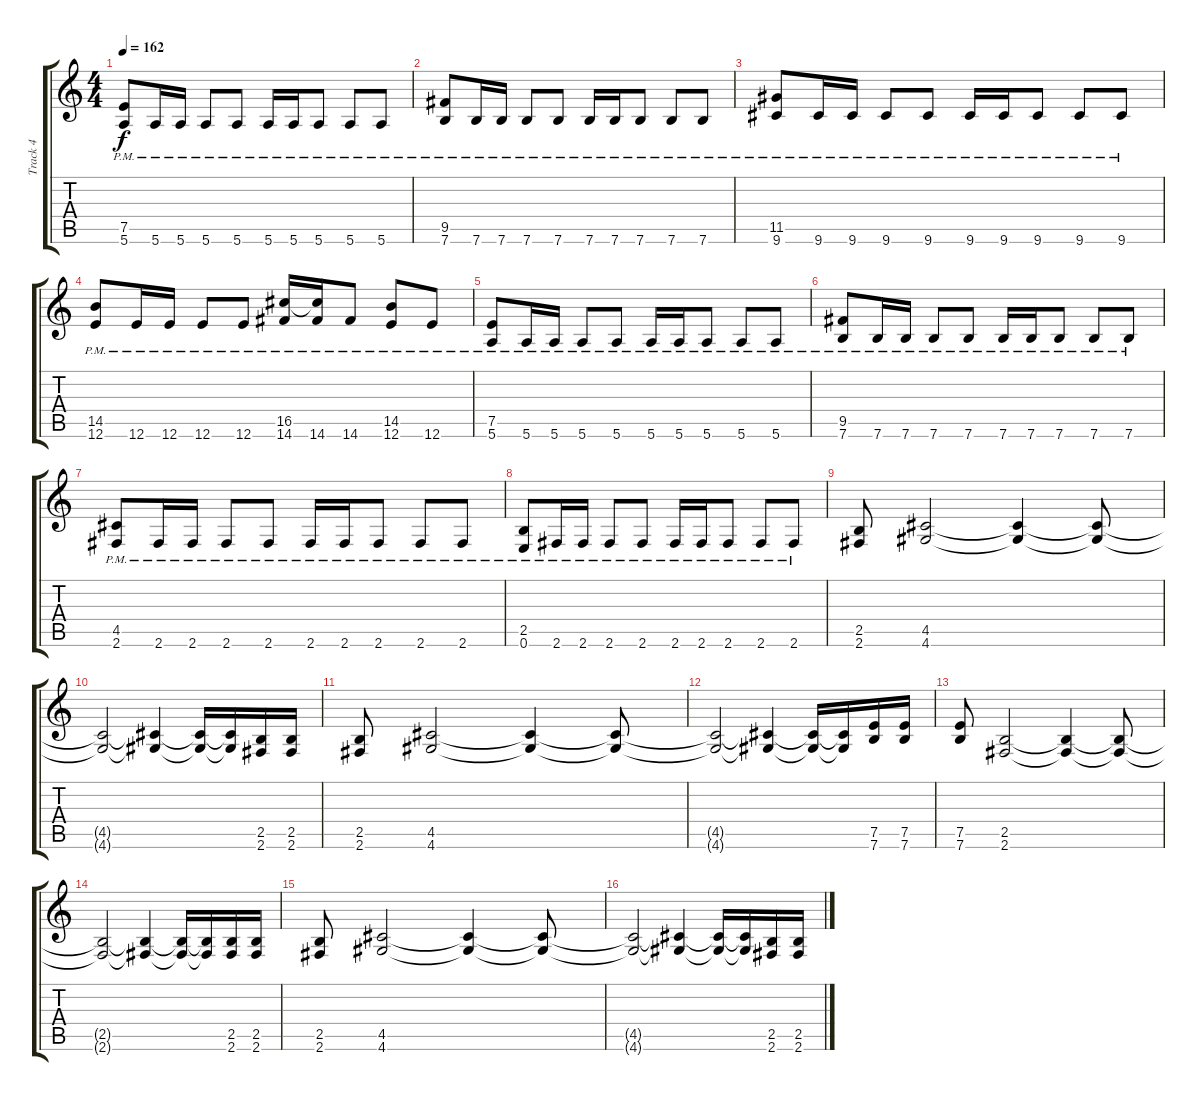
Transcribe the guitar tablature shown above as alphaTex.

\track ("Track 4" "Track 4") {instrument distortionguitar}
\staff {score tabs}
\tuning (E4 B3 G3 D3 A2 E2) {hide}
\ts (4 4)
\tempo 162
\clef g2
\ks c
(7.5{pm} 5.6{pm}).8{dy f} 5.6{pm}.16 5.6{pm}.16 5.6{pm}.8 5.6{pm}.8 5.6{pm}.16 5.6{pm}.16 5.6{pm}.8 5.6{pm}.8 5.6{pm}.8 |
(9.5{pm} 7.6{pm}).8 7.6{pm}.16 7.6{pm}.16 7.6{pm}.8 7.6{pm}.8 7.6{pm}.16 7.6{pm}.16 7.6{pm}.8 7.6{pm}.8 7.6{pm}.8 |
(11.5{pm} 9.6{pm}).8 9.6{pm}.16 9.6{pm}.16 9.6{pm}.8 9.6{pm}.8 9.6{pm}.16 9.6{pm}.16 9.6{pm}.8 9.6{pm}.8 9.6{pm}.8 |
(14.5{pm} 12.6{pm}).8 12.6{pm}.16 12.6{pm}.16 12.6{pm}.8 12.6{pm}.8 (16.5{pm} 14.6{pm}).16 (16.5{t} 14.6{pm}).16 14.6{pm}.8 (14.5{pm} 12.6{pm}).8 12.6{pm}.8 |
(7.5{pm} 5.6{pm}).8 5.6{pm}.16 5.6{pm}.16 5.6{pm}.8 5.6{pm}.8 5.6{pm}.16 5.6{pm}.16 5.6{pm}.8 5.6{pm}.8 5.6{pm}.8 |
(9.5{pm} 7.6{pm}).8 7.6{pm}.16 7.6{pm}.16 7.6{pm}.8 7.6{pm}.8 7.6{pm}.16 7.6{pm}.16 7.6{pm}.8 7.6{pm}.8 7.6{pm}.8 |
(4.5{pm} 2.6{pm}).8 2.6{pm}.16 2.6{pm}.16 2.6{pm}.8 2.6{pm}.8 2.6{pm}.16 2.6{pm}.16 2.6{pm}.8 2.6{pm}.8 2.6{pm}.8 |
(2.5{pm} 0.6{pm}).8 2.6{pm}.16 2.6{pm}.16 2.6{pm}.8 2.6{pm}.8 2.6{pm}.16 2.6{pm}.16 2.6{pm}.8 2.6{pm}.8 2.6{pm}.8 |
(2.5 2.6).8 (4.5 4.6).2 (4.5{t} 4.6{t}).4 (4.5{t} 4.6{t}).8 |
(4.5{t} 4.6{t}).2 (4.5{t} 4.6{t}).4 (4.5{t} 4.6{t}).16 (4.5{t} 4.6{t}).16 (2.5 2.6).16 (2.5 2.6).16 |
(2.5 2.6).8 (4.5 4.6).2 (4.5{t} 4.6{t}).4 (4.5{t} 4.6{t}).8 |
(4.5{t} 4.6{t}).2 (4.5{t} 4.6{t}).4 (4.5{t} 4.6{t}).16 (4.5{t} 4.6{t}).16 (7.5 7.6).16 (7.5 7.6).16 |
(7.5 7.6).8 (2.5 2.6).2 (2.5{t} 2.6{t}).4 (2.5{t} 2.6{t}).8 |
(2.5{t} 2.6{t}).2 (2.5{t} 2.6{t}).4 (2.5{t} 2.6{t}).16 (2.5{t} 2.6{t}).16 (2.5 2.6).16 (2.5 2.6).16 |
(2.5 2.6).8 (4.5 4.6).2 (4.5{t} 4.6{t}).4 (4.5{t} 4.6{t}).8 |
(4.5{t} 4.6{t}).2 (4.5{t} 4.6{t}).4 (4.5{t} 4.6{t}).16 (4.5{t} 4.6{t}).16 (2.5 2.6).16 (2.5 2.6).16
